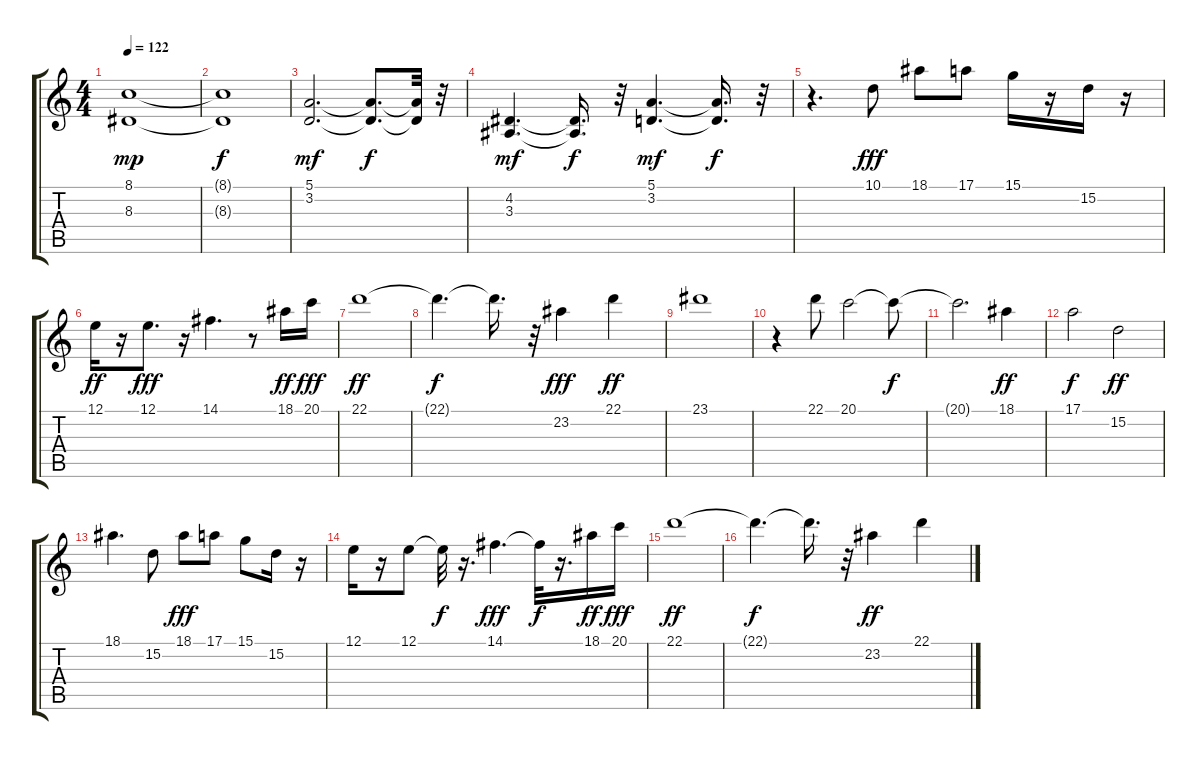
\track "" {instrument stringensemble1}
\staff {score tabs}
\tuning (E4 B3 G3 D3 A2 E2) {hide}
\ts (4 4)
\tempo 122
\clef g2
\ks c
(8.1 8.3).1{dy mp} |
(8.1{t} 8.3{t}).1{dy f} |
(5.1 3.2).2{d dy mf} (5.1{t} 3.2{t}).8{d dy f} (5.1{t} 3.2{t}).32 r.32 |
(4.2 3.3).4{d dy mf} (4.2{t} 3.3{t}).16{d dy f} r.32 (5.1 3.2).4{d dy mf} (5.1{t} 3.2{t}).16{d dy f} r.32 |
r.4{d} 10.1.8{dy fff} 18.1.8 17.1.8 15.1.16 r.16 15.2.16 r.16 |
12.1.16{dy ff} r.16 12.1.8{d dy fff} r.16 14.1.4{d} r.8 18.1.16{dy ff} 20.1.16{dy fff} |
22.1.1{dy ff} |
22.1{t}.4{d dy f} 22.1{t}.16{d} r.32 23.2.4{dy fff} 22.1.4{dy ff} |
23.1.1 |
r.4 22.1.8 20.1.2 20.1{t}.8{dy f} |
20.1{t}.2{d} 18.1.4{dy ff} |
17.1.2{dy f} 15.2.2{dy ff} |
18.1.4{d} 15.2.8 18.1.8{dy fff} 17.1.8 15.1.8 15.2.16 r.16 |
12.1.16 r.16 12.1.8 12.1{t}.32{dy f} r.16{d} 14.1.4{d dy fff} 14.1{t}.32{dy f} r.16{d} 18.1.16{dy ff} 20.1.16{dy fff} |
22.1.1{dy ff} |
22.1{t}.4{d dy f} 22.1{t}.16{d} r.32 23.2.4{dy ff} 22.1.4
